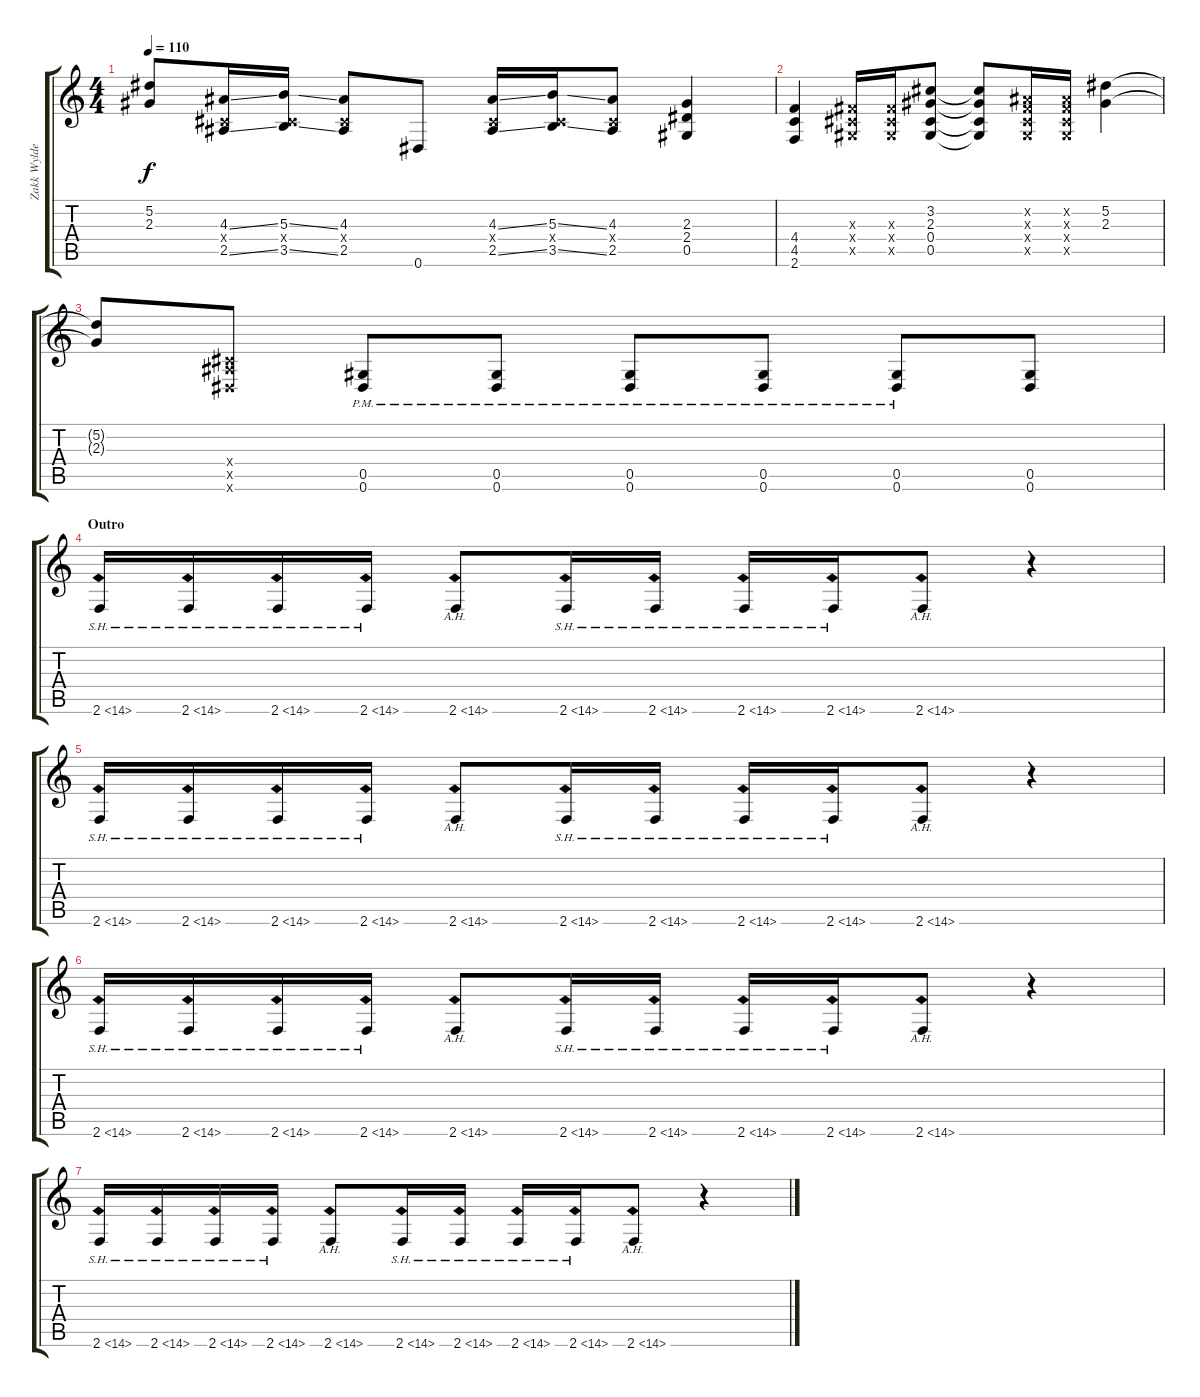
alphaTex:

\track ("Zakk Wylde" "Zakk Wylde") {instrument overdrivenguitar}
\staff {score tabs}
\tuning (Eb4 Bb3 Gb3 Db3 Ab2 Eb2) {hide}
\ts (4 4)
\tempo 110
\clef g2
\ks c
(5.2{t} 2.3{t}).8{dy f} (4.3{ss} 0.4{x} 2.5{ss}).16 (5.3{ss} 0.4{x} 3.5{ss}).16 (4.3 0.4{x} 2.5).8 0.6.8 (4.3{ss} 0.4{x} 2.5{ss}).16 (5.3{ss} 0.4{x} 3.5{ss}).16 (4.3 0.4{x} 2.5).8 (2.3 2.4 0.5).4 |
(4.4 4.5 2.6).4 (0.3{x} 0.4{x} 0.5{x}).16 (0.3{x} 0.4{x} 0.5{x}).16 (3.2 2.3 0.4 0.5).8 (3.2{t} 2.3{t} 0.4{t} 0.5{t}).8 (0.2{x} 0.3{x} 0.4{x} 0.5{x}).16 (0.2{x} 0.3{x} 0.4{x} 0.5{x}).16 (5.2 2.3).4 |
(5.2{t} 2.3{t}).8 (0.4{x} 2.5{x} 0.6{x}).8 (0.5{pm} 0.6{pm}).8 (0.5{pm} 0.6{pm}).8 (0.5{pm} 0.6{pm}).8 (0.5{pm} 0.6{pm}).8 (0.5{pm} 0.6{pm}).8 (0.5 0.6).8 |
\section ("" "Outro")
2.6{sh 12}.16 2.6{sh 12}.16 2.6{sh 12}.16 2.6{sh 12}.16 2.6{ah 12}.8 2.6{sh 12}.16 2.6{sh 12}.16 2.6{sh 12}.16 2.6{sh 12}.16 2.6{ah 12}.8 r.4 |
2.6{sh 12}.16 2.6{sh 12}.16 2.6{sh 12}.16 2.6{sh 12}.16 2.6{ah 12}.8 2.6{sh 12}.16 2.6{sh 12}.16 2.6{sh 12}.16 2.6{sh 12}.16 2.6{ah 12}.8 r.4 |
2.6{sh 12}.16 2.6{sh 12}.16 2.6{sh 12}.16 2.6{sh 12}.16 2.6{ah 12}.8 2.6{sh 12}.16 2.6{sh 12}.16 2.6{sh 12}.16 2.6{sh 12}.16 2.6{ah 12}.8 r.4 |
2.6{sh 12}.16 2.6{sh 12}.16 2.6{sh 12}.16 2.6{sh 12}.16 2.6{ah 12}.8 2.6{sh 12}.16 2.6{sh 12}.16 2.6{sh 12}.16 2.6{sh 12}.16 2.6{ah 12}.8 r.4
